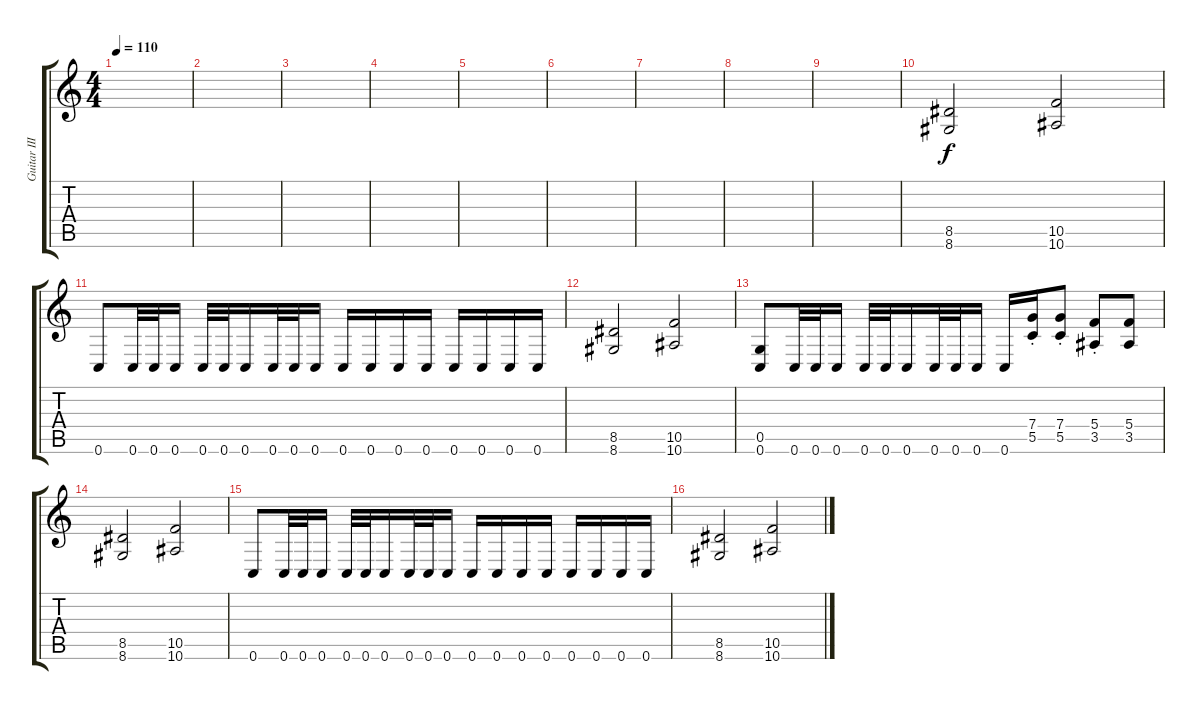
\track ("Guitar III" "Guitar III") {instrument distortionguitar}
\staff {score tabs}
\tuning (D4 A3 F3 C3 G2 C2) {hide}
\ts (4 4)
\tempo 110
\clef g2
\ks c
|
|
|
|
|
|
|
|
|
(8.5 8.6).2 (10.5 10.6).2 |
0.6.8 0.6.32 0.6.32 0.6.16 0.6.32 0.6.32 0.6.16 0.6.32 0.6.32 0.6.16 0.6.16 0.6.16 0.6.16 0.6.16 0.6.16 0.6.16 0.6.16 0.6.16 |
(8.5 8.6).2 (10.5 10.6).2 |
(0.5 0.6).8 0.6.32 0.6.32 0.6.16 0.6.32 0.6.32 0.6.16 0.6.32 0.6.32 0.6.16 0.6.16 (7.4{st} 5.5{st}).16 (7.4{st} 5.5{st}).8 (5.4{st} 3.5{st}).8 (5.4 3.5).8 |
(8.5 8.6).2 (10.5 10.6).2 |
0.6.8 0.6.32 0.6.32 0.6.16 0.6.32 0.6.32 0.6.16 0.6.32 0.6.32 0.6.16 0.6.16 0.6.16 0.6.16 0.6.16 0.6.16 0.6.16 0.6.16 0.6.16 |
(8.5 8.6).2 (10.5 10.6).2
